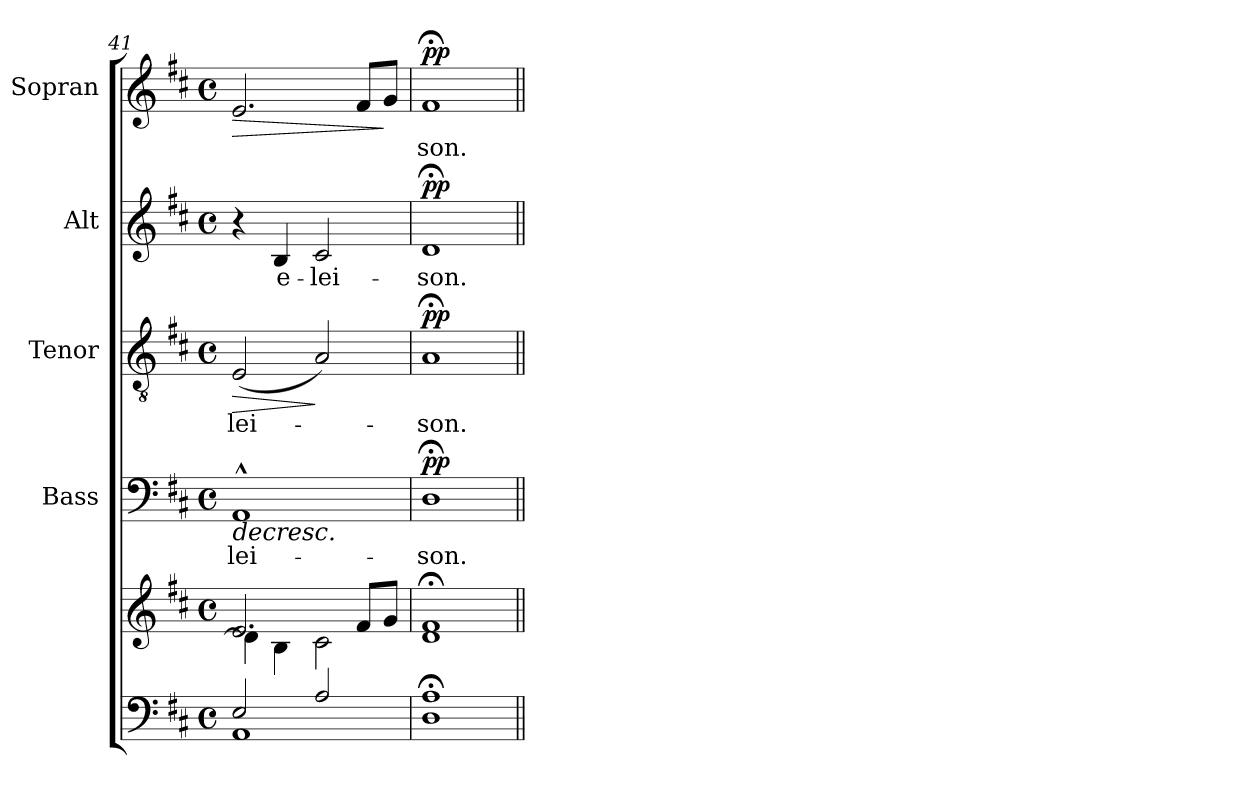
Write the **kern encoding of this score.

**kern	**kern	**kern	**text	**dynam	**kern	**text	**dynam	**kern	**text	**dynam	**kern	**text	**dynam
*part5	*part5	*part4	*part4	*part4	*part3	*part3	*part3	*part2	*part2	*part2	*part1	*part1	*part1
*staff6	*staff5	*staff4	*staff4	*staff4	*staff3	*staff3	*staff3	*staff2	*staff2	*staff2	*staff1	*staff1	*staff1
*	*	*I"Bass	*	*	*I"Tenor	*	*	*I"Alt	*	*	*I"Sopran	*	*
*	*	*I'B.	*	*	*I'T.	*	*	*I'A.	*	*	*I'S.	*	*
*clefF4	*clefG2	*clefF4	*	*	*clefGv2	*	*	*clefG2	*	*	*clefG2	*	*
*k[f#c#]	*k[f#c#]	*k[f#c#]	*	*	*k[f#c#]	*	*	*k[f#c#]	*	*	*k[f#c#]	*	*
*D:	*D:	*D:	*	*	*D:	*	*	*D:	*	*	*D:	*	*
*M4/4	*M4/4	*M4/4	*	*	*M4/4	*	*	*M4/4	*	*	*M4/4	*	*
*met(c)	*met(c)	*met(c)	*	*	*met(c)	*	*	*met(c)	*	*	*met(c)	*	*
=41	=41	=41	=41	=41	=41	=41	=41	=41	=41	=41	=41	=41	=41
*^	*^	*	*	*	*	*	*	*	*	*	*	*	*
!	!	!	!	!	!LO:LY:b	!LO:HP:b	!	!LO:LY:b	!LO:HP:b	!	!	!	!	!	!LO:HP:b
2E/	1AA	2.e/	4d\]	1AA^^>	-lei-	>	(<2E/	-lei-	>	4r	.	.	2.e/	.	>
!	!	!	!	!	!	!	!	!	!	!	!LO:LY:b	!	!	!	!
.	.	.	4B\	.	.	.	.	.	.	4B/	e-	.	.	.	.
!	!	!	!	!	!	!	!	!	!	!	!LO:LY:b	!	!	!	!
2A/	.	.	2c#\	.	.	.	2A/)	.	]	2c#/	-lei-	.	.	.	.
.	.	8f#/L	.	.	.	.	.	.	.	.	.	.	8f#/L	.	.
.	.	8g/J	.	.	.	.	.	.	.	.	.	.	8g/J	.	]
=42	=42	=42	=42	=42	=42	=42	=42	=42	=42	=42	=42	=42	=42	=42	=42
!	!	!	!	!	!LO:LY:b	!LO:DY:a	!	!LO:LY:b	!LO:DY:a	!	!LO:LY:b	!LO:DY:a	!	!LO:LY:b	!LO:DY:a
1A;<	1D	1f#;<	1d	1D;<	-son.	pp	1A;<	-son.	pp	1d;<	-son.	pp	1f#;<	-son.	pp
*v	*v	*	*	*	*	*	*	*	*	*	*	*	*	*	*
*	*v	*v	*	*	*	*	*	*	*	*	*	*	*	*
.	.	.	.	]	.	.	.	.	.	.	.	.	.
=||	=||	=||	=||	=||	=||	=||	=||	=||	=||	=||	=||	=||	=||
*-	*-	*-	*-	*-	*-	*-	*-	*-	*-	*-	*-	*-	*-
